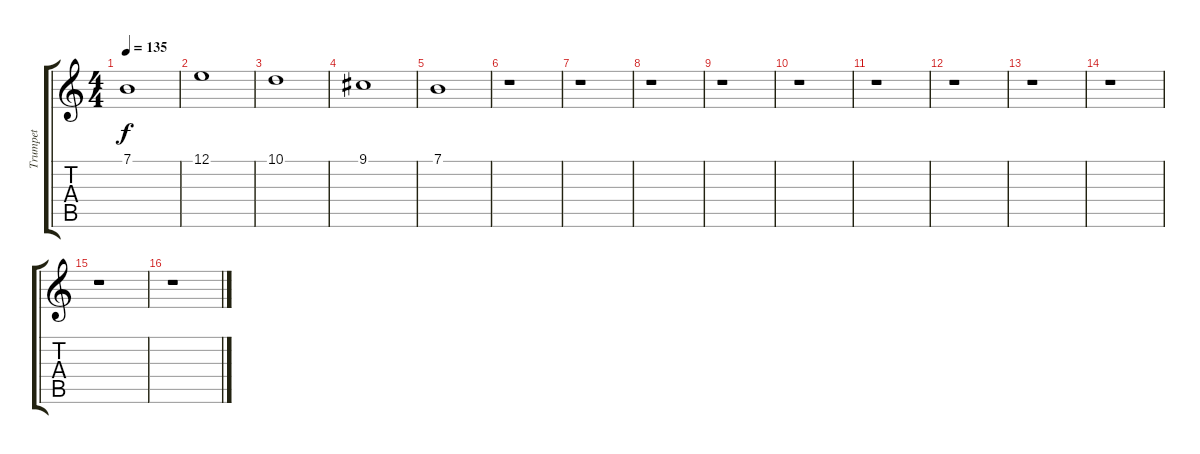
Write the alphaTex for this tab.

\track ("Trumpet" "Trumpet") {instrument trumpet}
\staff {score tabs}
\tuning (E4 B3 G3 D3 A2 E2) {hide}
\ts (4 4)
\tempo 135
\clef g2
\ks c
7.1.1{dy f} |
12.1.1 |
10.1.1 |
9.1.1 |
7.1.1 |
r.1 |
r.1 |
r.1 |
r.1 |
r.1 |
r.1 |
r.1 |
r.1 |
r.1 |
r.1 |
r.1
